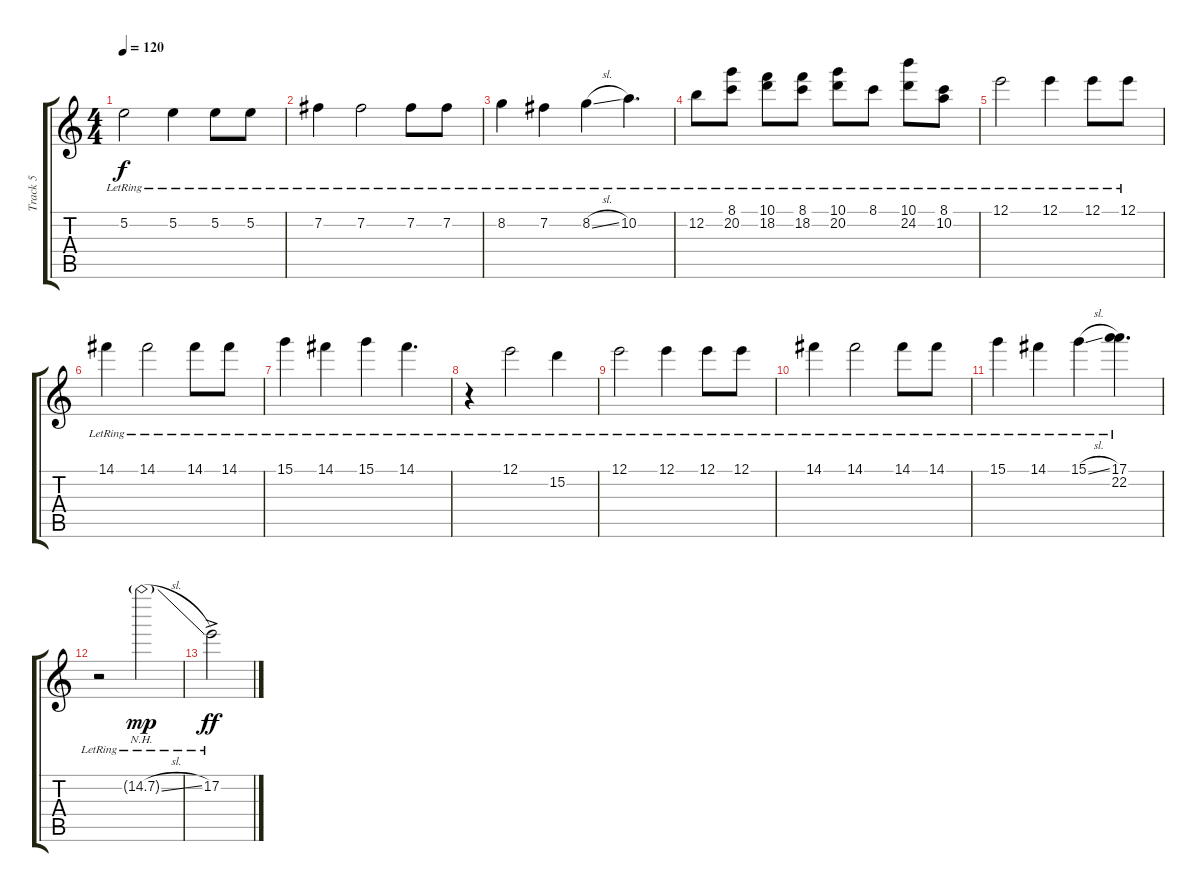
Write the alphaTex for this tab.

\track ("Track 5" "Track 5") {instrument distortionguitar}
\staff {score tabs}
\tuning (E4 B3 G3 D3 A2 E2) {hide}
\ts (4 4)
\tempo 120
\clef g2
\ks c
5.2{lr}.2{dy f} 5.2{lr}.4 5.2{lr}.8 5.2{lr}.8 |
7.2{lr}.4 7.2{lr}.2 7.2{lr}.8 7.2{lr}.8 |
8.2{lr}.4 7.2{lr}.4 8.2{sl lr}.4 10.2{lr}.4{d} |
12.2{lr}.8 (8.1{lr} 20.2{lr}).8 (10.1{lr} 18.2{lr}).8 (8.1{lr} 18.2{lr}).8 (10.1{lr} 20.2{lr}).8 8.1{lr}.8 (10.1{lr} 24.2{lr}).8 (8.1{lr} 10.2{lr}).8 |
12.1{lr}.2 12.1{lr}.4 12.1{lr}.8 12.1{lr}.8 |
14.1{lr}.4 14.1{lr}.2 14.1{lr}.8 14.1{lr}.8 |
15.1{lr}.4 14.1{lr}.4 15.1{lr}.4 14.1{lr}.4{d} |
r.4 12.1{lr}.2 15.2{lr}.4 |
12.1{lr}.2 12.1{lr}.4 12.1{lr}.8 12.1{lr}.8 |
14.1{lr}.4 14.1{lr}.2 14.1{lr}.8 14.1{lr}.8 |
15.1{lr}.4 14.1{lr}.4 15.1{sl lr}.4 (17.1{lr} 22.2{lr}).4{d} |
r.2 15.2{nh sl g lr}.2{dy mp} |
17.2{ac lr}.2{dy ff}
